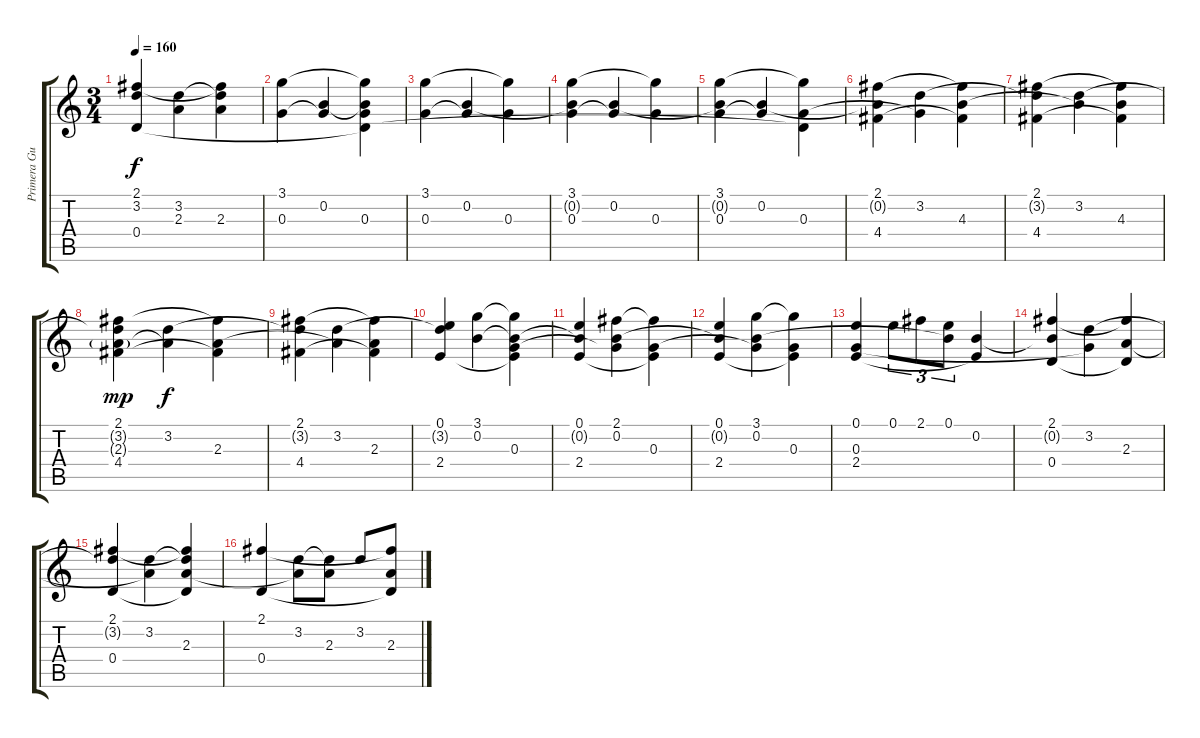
\track ("Primera Guitarra" "Primera Gu") {instrument acousticguitarnylon}
\staff {score tabs}
\tuning (E4 B3 G3 D3 A2 E2) {hide}
\ts (3 4)
\tempo 160
\clef g2
\ks c
(2.1 3.2{t} 0.4).4{dy f} (3.2 2.3{t}).4 (2.1{t} 3.2{t} 2.3).4 |
(3.1 0.3).4 (0.2 0.3{t}).4 (3.1{t} 0.2{t} 0.3 0.4{t}).4 |
(3.1 0.3).4 (0.2 0.3{t}).4 (3.1{t} 0.3).4 |
(3.1 0.2{t} 0.3).4 (0.2 0.3{t}).4 (3.1{t} 0.3).4 |
(3.1 0.2{t} 0.3).4 (0.2 0.3{t}).4 (3.1{t} 0.3 0.4{t}).4 |
(2.1 0.2{t} 4.4).4 (3.2 0.3{t}).4 (2.1{t} 4.3 4.4{t}).4 |
(2.1 3.2{t} 4.4).4 (3.2 4.3{t}).4 (2.1{t} 4.3 4.4{t}).4 |
(2.1 3.2{t} 2.3{g} 4.4).4{dy mp} (3.2 2.3{t}).4{dy f} (2.1{t} 2.3 4.4{t}).4 |
(2.1 3.2{t} 4.4).4 (3.2 2.3{t}).4 (2.1{t} 2.3 4.4{t}).4 |
(0.1 3.2{t} 2.4).4{volume 11} (3.1 0.2).4 (3.1{t} 0.2{t} 0.3 2.4{t}).4 |
(0.1 0.2{t} 2.4).4 (2.1 0.2 0.3{t}).4 (2.1{t} 0.3 2.4{t}).4 |
(0.1 0.2{t} 2.4).4 (3.1 0.2 0.3{t}).4 (3.1{t} 0.3 2.4{t}).4 |
(0.1 0.3 2.4).4 0.1.8{tu (3 2)} 2.1.8{tu (3 2)} (0.1 0.2{t}).8{tu (3 2)} (0.2 2.4{t}).4 |
(2.1 0.2{t} 0.4).4 (3.2 0.3{t}).4 (2.1{t} 2.3 0.4{t}).4 |
(2.1 3.2{t} 0.4).4 (3.2 2.3{t}).4 (2.1{t} 3.2{t} 2.3 0.4{t}).4 |
(2.1 0.4).4 (3.2 2.3{t}).8 (3.2{t} 2.3).8 3.2.8 (2.1{t} 2.3 0.4{t}).8
